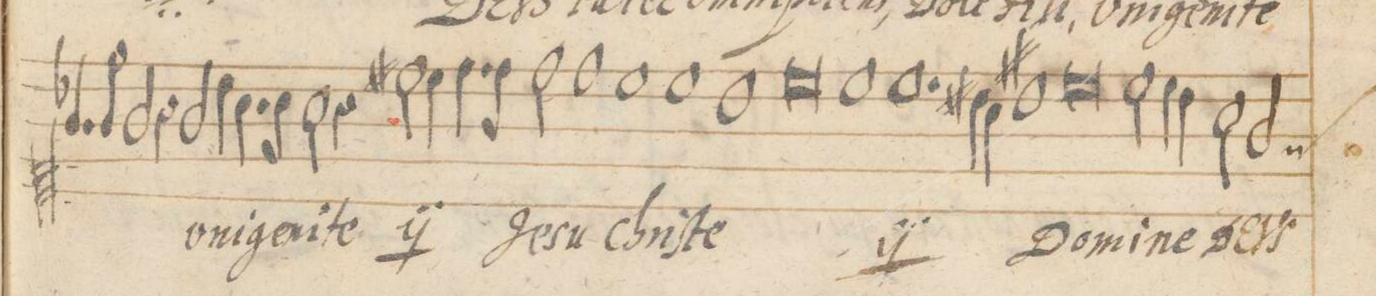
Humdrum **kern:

**kern	**text
*I"DISCANTVS	*
*clefC1	*
*k[b-]	*
*met(C|)	*
*M2/1	*
4.g/	.
8g/	.
2g/	.
=29-	=29-
4r	.
2g/	v-
4b-\	-ni-
4.a\	-ge-
8a\	-ni-
2a\	-te
*	*ij
=30-	=30-
4r	.
2cc#X\	v-
4cc#\	-ni-
4.dd\	-ge-
8dd\	-ni-
2dd\	-te
*	*Xij
=31-	=31-
1dd	Je-
1ccny	-su
=32-	=32-
1cc	Chri-
1b-	-ſte
=33-	=33-
*	*ij
0cc	Je-
=34-	=34-
1cc	-su
1.cc	Chri-
=35-	=35-
4bn\	.
4a\	.
1bn	-ſte
*	*Xij
=36-	=36-
0cc	Do-
=37-	=37-
2cc\	-mi-
4cc\	-ne
4b-y\	.
2a\	DE-
2g/	-VS
*custos:f	*
=38-	=38-
*-	*-
